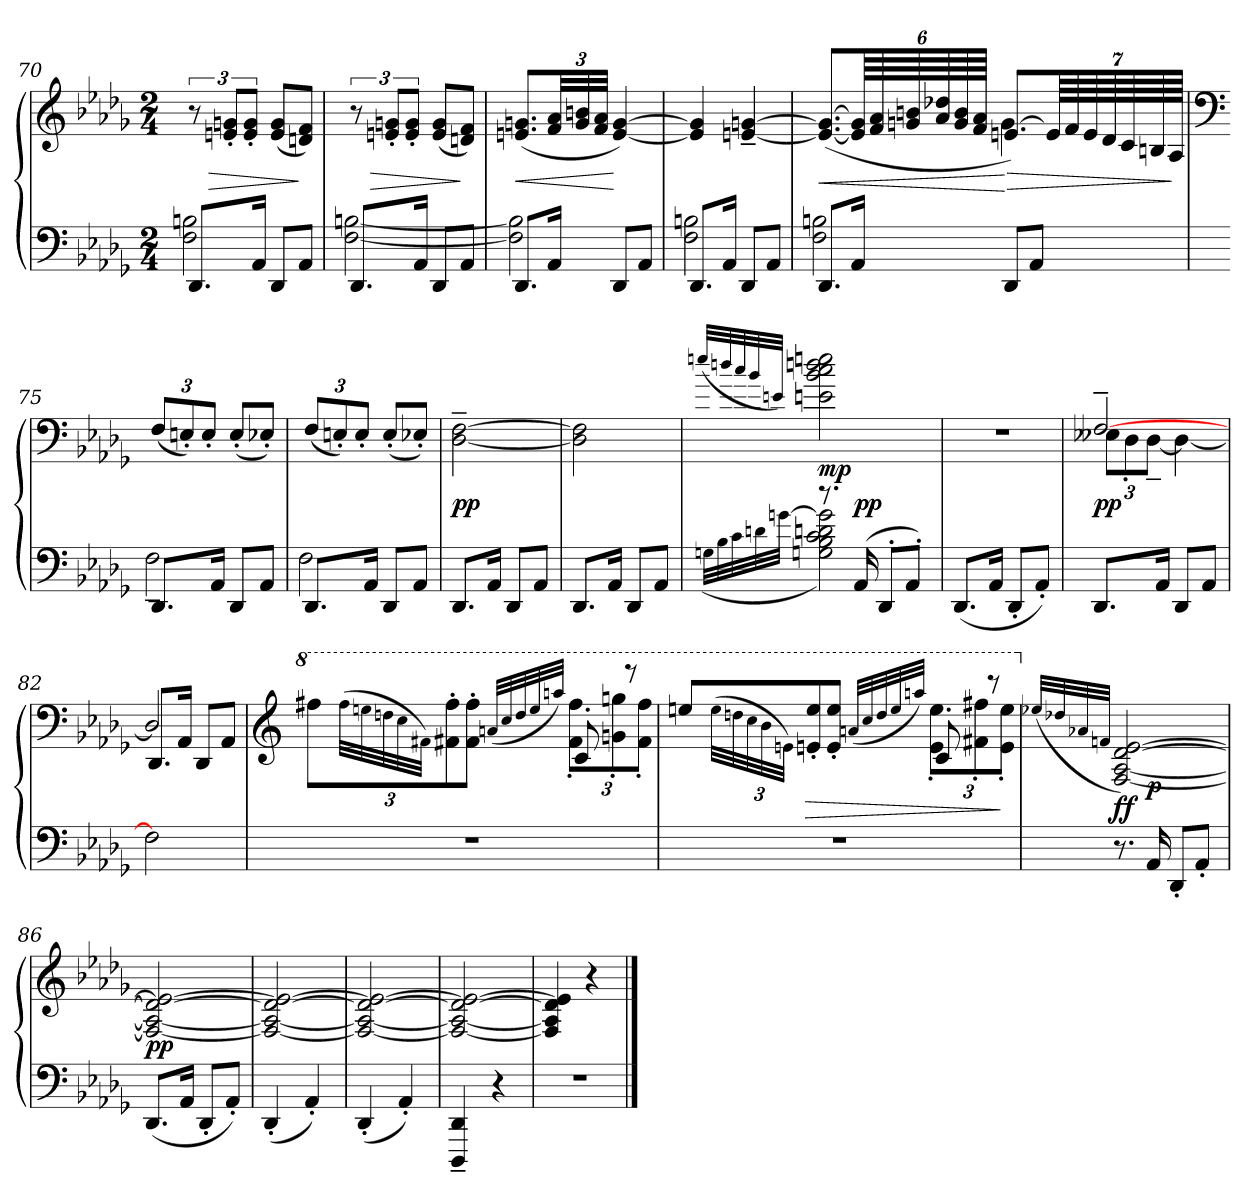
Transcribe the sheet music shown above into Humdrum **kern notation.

**kern	**kern	**dynam
*part1	*part1	*part1
*staff2	*staff1	*staff1/2
*clefF4	*clefG2	*
*k[b-e-a-d-g-]	*k[b-e-a-d-g-]	*
*M2/4	*M2/4	*
=70	=70	=70
*^	*	*
8.DD-L	2F 2Bn	12r	.
.	.	12en' 12gn'L	>
.	.	12e' 12g'J	.
16AA-Jk	.	.	.
8DD-L	.	(<8e 8gL	.
8AA-J	.	8dn 8fJ)	]
=71	=71	=71	=71
8.DD-L	[2F [2Bn	12r	.
.	.	12en' 12gn'L	>
.	.	12e' 12g'J	.
16AA-Jk	.	.	.
8DD-L	.	(<8e 8gL	.
8AA-J	.	8dn 8fJ)	]
=72	=72	=72	=72
8.DD-L	2F] 2Bn]	(<8.en 8.gnL	<
16AA-Jk	.	48f 48a-LL	.
.	.	48g 48bn	.
.	.	48f 48a-JJJ	.
8DD-L	.	[4e [4g)	[
8AA-J	.	.	.
=73	=73	=73	=73
8.DD-L	2F 2Bn	4en] 4gn]	.
16AA-Jk	.	.	.
8DD-L	.	[4e~ [4g~	.
8AA-J	.	.	.
=74	=74	=74	=74
*	*	*^	*
8.DD-L	2F 2Bn	(>8.en_ 8.gn_L	4ryy	<
16AA-Jk	.	96e] 96g]LLL	.	.
.	.	96f 96a-	.	.
.	.	96g 96bn	.	.
.	.	96a- 96dd-X	.	.
.	.	96g 96b	.	.
.	.	96f 96a-JJJJ	.	.
8DD-L	.	[8.eL)	4g	[ >
8AA-J	.	.	.	.
.	.	112eLLL]	.	.
.	.	112f	.	.
.	.	112e	.	.
.	.	112d-	.	.
.	.	112c	.	.
.	.	112Bn	.	.
.	.	112A-JJJJ	.	.
*v	*v	*	*	*
*	*v	*v	*
.	.	]
=75	=75	=75
*	*clefF4	*
*^	*	*
8.DD-L	2F~	(>12F/L	.
.	.	12En'/)	.
.	.	12E'/J	.
16AA-Jk	.	.	.
8DD-L	.	(>8E'/L	.
8AA-J	.	8E-X'/J)	.
=76	=76	=76	=76
8.DD-L	2F	(>12F/L	.
.	.	12En'/)	.
.	.	12E'/J	.
16AA-Jk	.	.	.
8DD-L	.	(>8E'/L	.
8AA-J	.	8E-X'/J)	.
*v	*v	*	*
=77	=77	=77
8.DD-L	[2D-~ [2F~	pp
16AA-Jk	.	.
8DD-L	.	.
8AA-J	.	.
=78	=78	=78
8.DD-L	2D-] 2F]	.
16AA-Jk	.	.
8DD-L	.	.
8AA-J	.	.
=79	=79	=79
*^	*	*
.	(>32qqGn\LLL	(<32qqeen/LLL	.
.	32qqB-\	32qqddn/	.
.	32qqc\	32qqcc/	.
.	32qqdn\	32qqb-/	.
.	[32qqgn\JJJ	32qqen/JJJ)	.
*	*	*^	*
8.r	2Gn 2B- 2c 2dn 2g])	2en 2b- 2cc 2ddn 2een	8.ryy	mp
(>16AA-	.	.	4ryy	pp
8DD-'L	.	.	.	.
8AA-'J)	.	.	.	.
.	.	.	16ryy	.
*v	*v	*	*	*
*	*v	*v	*
=80	=80	=80
(<8.DD-L	2r	.
16AA-Jk	.	.
8DD-'L	.	.
8AA-'J)	.	.
=81	=81	=81
*	*^	*
8.DD-/L	[2F~	12E--XL	pp
.	.	12D-'	.
.	.	[12D-~J	.
16AA-/Jk	.	.	.
8DD-/L	.	4D-_	.
8AA-/J	.	.	.
=82	=82	=82	=82
2F]	2D-]	8.DD-/L	.
.	.	16AA-/Jk	.
.	.	8DD-/L	.
.	.	8AA-/J	.
=83	=83	=83	=83
*	*clefG2	*	*
*	*8va	*	*
2r	4ryy	12fff#XL	.
.	.	(>32qqfff#\LLL	.
.	.	32qqeeen\	.
.	.	32qqdddn\	.
.	.	32qqccc\	.
.	.	32qqff#X\JJJ)	.
.	.	12ff#X' 12fff#'	.
.	.	12ff#' 12fff#'J	.
.	(<32qqaan/LLL	.	.
.	32qqccc/	.	.
.	32qqddd/	.	.
.	32qqeee/	.	.
.	32qqaaan/JJJ)	.	.
.	8cc'	12ff#' 12fff#'L	.
.	.	12ggn' 12gggn'	.
.	8r	.	.
.	.	12ff#' 12fff#'J	.
=84	=84	=84	=84
2r	4ryy	12eeenL	.
.	.	(>32qqeee\LLL	.
.	.	32qqdddn\	.
.	.	32qqccc\	.
.	.	32qqbb-\	.
.	.	32qqeen\JJJ)	.
.	.	12een' 12eee'	>
.	.	12ee' 12eee'J	.
.	(<32qqaan/LLL	.	.
.	32qqccc/	.	.
.	32qqddd/	.	.
.	32qqeee/	.	.
.	32qqaaan/JJJ)	.	.
.	8cc'	12ee' 12eee'L	.
.	.	12ff#X' 12fff#X'	.
.	8r	.	.
.	.	12ee' 12eee'J	]
=85	=85	=85	=85
*	*X8va	*	*
.	(<32qqee-X/LLL	.	.
.	32qqdd-X/	.	.
.	32qqa-X/	.	.
.	32qqfn/JJJ	.	.
8.r	[2F [2A- [2d- [2e-)	8.ryy	[ [ ff
16AA-	.	4ryy	p
8DD-'L	.	.	.
8AA-'J	.	.	.
.	.	16ryy	.
*	*v	*v	*
=86	=86	=86
(<8.DD-L	2F_ 2A-_ 2d-_ 2e-_	pp
16AA-Jk	.	.
8DD-'L	.	.
8AA-'J)	.	.
=87	=87	=87
(<4DD-'	2F_ 2A-_ 2d-_ 2e-_	.
4AA-')	.	.
=88	=88	=88
(<4DD-'	2F_ 2A-_ 2d-_ 2e-_	.
4AA-')	.	.
=89	=89	=89
4DDD-~ 4DD-~	2F_ 2A-_ 2d-_ 2e-_	.
4r	.	.
=90	=90	=90
2r	4F] 4A-] 4d-] 4e-]	.
.	4r	.
==	==	==
*-	*-	*-
